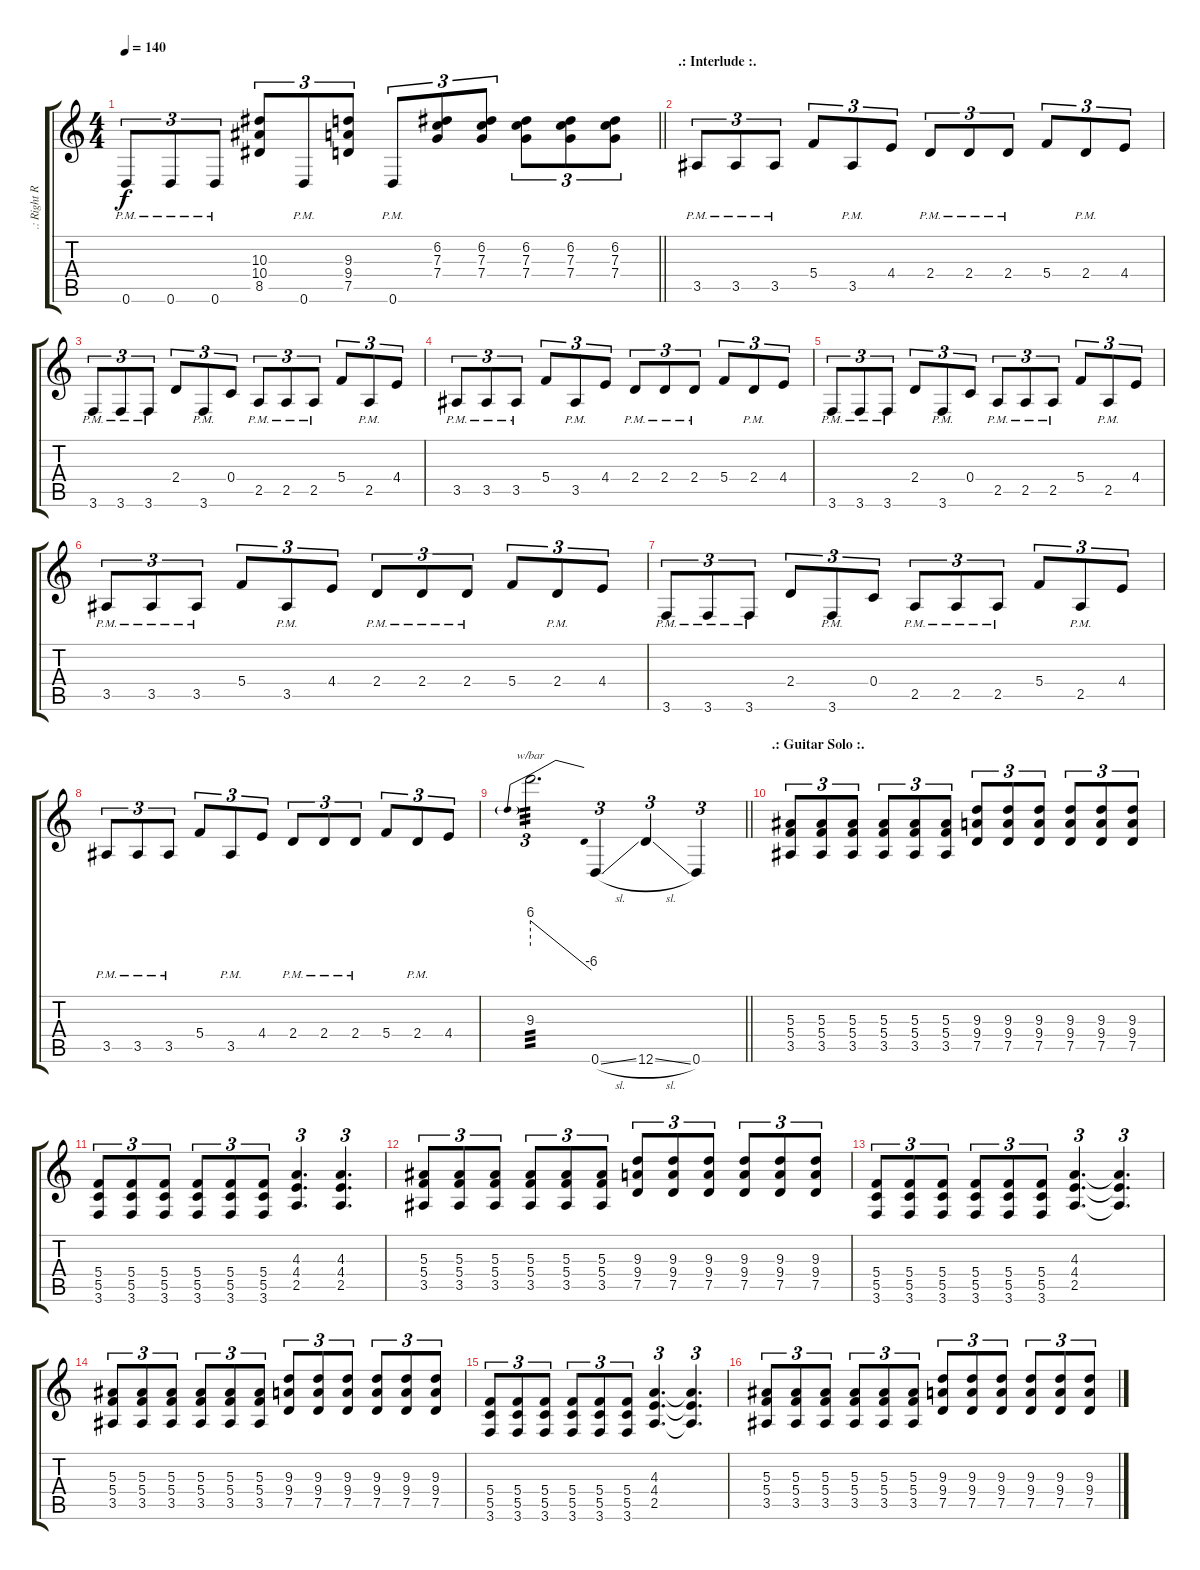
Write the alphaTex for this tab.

\track (".: Right Rythm Guitar :." ".: Right R") {instrument distortionguitar}
\staff {score tabs}
\tuning (D4 A3 F3 C3 G2 D2) {hide}
\ts (4 4)
\tempo 140
\clef g2
\barLineRight lightlight
\ks c
0.6{pm}.8{tu (3 2) dy f} 0.6{pm}.8{tu (3 2)} 0.6{pm}.8{tu (3 2)} (10.3 10.4 8.5).8{tu (3 2)} 0.6{pm}.8{tu (3 2)} (9.3 9.4 7.5).8{tu (3 2)} 0.6{pm}.8{tu (3 2)} (6.2 7.3 7.4).8{tu (3 2)} (6.2 7.3 7.4).8{tu (3 2)} (6.2 7.3 7.4).8{tu (3 2)} (6.2 7.3 7.4).8{tu (3 2)} (6.2 7.3 7.4).8{tu (3 2)} |
\section ("" ".: Interlude :.")
3.5{pm}.8{tu (3 2)} 3.5{pm}.8{tu (3 2)} 3.5{pm}.8{tu (3 2)} 5.4.8{tu (3 2)} 3.5{pm}.8{tu (3 2)} 4.4.8{tu (3 2)} 2.4{pm}.8{tu (3 2)} 2.4{pm}.8{tu (3 2)} 2.4{pm}.8{tu (3 2)} 5.4.8{tu (3 2)} 2.4{pm}.8{tu (3 2)} 4.4.8{tu (3 2)} |
3.6{pm}.8{tu (3 2)} 3.6{pm}.8{tu (3 2)} 3.6{pm}.8{tu (3 2)} 2.4.8{tu (3 2)} 3.6{pm}.8{tu (3 2)} 0.4.8{tu (3 2)} 2.5{pm}.8{tu (3 2)} 2.5{pm}.8{tu (3 2)} 2.5{pm}.8{tu (3 2)} 5.4.8{tu (3 2)} 2.5{pm}.8{tu (3 2)} 4.4.8{tu (3 2)} |
3.5{pm}.8{tu (3 2)} 3.5{pm}.8{tu (3 2)} 3.5{pm}.8{tu (3 2)} 5.4.8{tu (3 2)} 3.5{pm}.8{tu (3 2)} 4.4.8{tu (3 2)} 2.4{pm}.8{tu (3 2)} 2.4{pm}.8{tu (3 2)} 2.4{pm}.8{tu (3 2)} 5.4.8{tu (3 2)} 2.4{pm}.8{tu (3 2)} 4.4.8{tu (3 2)} |
3.6{pm}.8{tu (3 2)} 3.6{pm}.8{tu (3 2)} 3.6{pm}.8{tu (3 2)} 2.4.8{tu (3 2)} 3.6{pm}.8{tu (3 2)} 0.4.8{tu (3 2)} 2.5{pm}.8{tu (3 2)} 2.5{pm}.8{tu (3 2)} 2.5{pm}.8{tu (3 2)} 5.4.8{tu (3 2)} 2.5{pm}.8{tu (3 2)} 4.4.8{tu (3 2)} |
3.5{pm}.8{tu (3 2)} 3.5{pm}.8{tu (3 2)} 3.5{pm}.8{tu (3 2)} 5.4.8{tu (3 2)} 3.5{pm}.8{tu (3 2)} 4.4.8{tu (3 2)} 2.4{pm}.8{tu (3 2)} 2.4{pm}.8{tu (3 2)} 2.4{pm}.8{tu (3 2)} 5.4.8{tu (3 2)} 2.4{pm}.8{tu (3 2)} 4.4.8{tu (3 2)} |
3.6{pm}.8{tu (3 2)} 3.6{pm}.8{tu (3 2)} 3.6{pm}.8{tu (3 2)} 2.4.8{tu (3 2)} 3.6{pm}.8{tu (3 2)} 0.4.8{tu (3 2)} 2.5{pm}.8{tu (3 2)} 2.5{pm}.8{tu (3 2)} 2.5{pm}.8{tu (3 2)} 5.4.8{tu (3 2)} 2.5{pm}.8{tu (3 2)} 4.4.8{tu (3 2)} |
3.5{pm}.8{tu (3 2)} 3.5{pm}.8{tu (3 2)} 3.5{pm}.8{tu (3 2)} 5.4.8{tu (3 2)} 3.5{pm}.8{tu (3 2)} 4.4.8{tu (3 2)} 2.4{pm}.8{tu (3 2)} 2.4{pm}.8{tu (3 2)} 2.4{pm}.8{tu (3 2)} 5.4.8{tu (3 2)} 2.4{pm}.8{tu (3 2)} 4.4.8{tu (3 2)} |
\barLineRight lightlight
9.3.2{d tu (3 2) tbe (predivedive default 0 24 60 -24) tp 3} 0.6{sl}.4{tu (3 2)} 12.6{sl}.4{tu (3 2)} 0.6.4{tu (3 2)} |
\section ("" ".: Guitar Solo :.")
(5.3 5.4 3.5).8{tu (3 2) volume 10} (5.3 5.4 3.5).8{tu (3 2)} (5.3 5.4 3.5).8{tu (3 2)} (5.3 5.4 3.5).8{tu (3 2)} (5.3 5.4 3.5).8{tu (3 2)} (5.3 5.4 3.5).8{tu (3 2)} (9.3 9.4 7.5).8{tu (3 2)} (9.3 9.4 7.5).8{tu (3 2)} (9.3 9.4 7.5).8{tu (3 2)} (9.3 9.4 7.5).8{tu (3 2)} (9.3 9.4 7.5).8{tu (3 2)} (9.3 9.4 7.5).8{tu (3 2)} |
(5.4 5.5 3.6).8{tu (3 2)} (5.4 5.5 3.6).8{tu (3 2)} (5.4 5.5 3.6).8{tu (3 2)} (5.4 5.5 3.6).8{tu (3 2)} (5.4 5.5 3.6).8{tu (3 2)} (5.4 5.5 3.6).8{tu (3 2)} (4.3 4.4 2.5).4{d tu (3 2)} (4.3 4.4 2.5).4{d tu (3 2)} |
(5.3 5.4 3.5).8{tu (3 2)} (5.3 5.4 3.5).8{tu (3 2)} (5.3 5.4 3.5).8{tu (3 2)} (5.3 5.4 3.5).8{tu (3 2)} (5.3 5.4 3.5).8{tu (3 2)} (5.3 5.4 3.5).8{tu (3 2)} (9.3 9.4 7.5).8{tu (3 2)} (9.3 9.4 7.5).8{tu (3 2)} (9.3 9.4 7.5).8{tu (3 2)} (9.3 9.4 7.5).8{tu (3 2)} (9.3 9.4 7.5).8{tu (3 2)} (9.3 9.4 7.5).8{tu (3 2)} |
(5.4 5.5 3.6).8{tu (3 2)} (5.4 5.5 3.6).8{tu (3 2)} (5.4 5.5 3.6).8{tu (3 2)} (5.4 5.5 3.6).8{tu (3 2)} (5.4 5.5 3.6).8{tu (3 2)} (5.4 5.5 3.6).8{tu (3 2)} (4.3 4.4 2.5).4{d tu (3 2)} (4.3{t} 4.4{t} 2.5{t}).4{d tu (3 2)} |
(5.3 5.4 3.5).8{tu (3 2)} (5.3 5.4 3.5).8{tu (3 2)} (5.3 5.4 3.5).8{tu (3 2)} (5.3 5.4 3.5).8{tu (3 2)} (5.3 5.4 3.5).8{tu (3 2)} (5.3 5.4 3.5).8{tu (3 2)} (9.3 9.4 7.5).8{tu (3 2)} (9.3 9.4 7.5).8{tu (3 2)} (9.3 9.4 7.5).8{tu (3 2)} (9.3 9.4 7.5).8{tu (3 2)} (9.3 9.4 7.5).8{tu (3 2)} (9.3 9.4 7.5).8{tu (3 2)} |
(5.4 5.5 3.6).8{tu (3 2)} (5.4 5.5 3.6).8{tu (3 2)} (5.4 5.5 3.6).8{tu (3 2)} (5.4 5.5 3.6).8{tu (3 2)} (5.4 5.5 3.6).8{tu (3 2)} (5.4 5.5 3.6).8{tu (3 2)} (4.3 4.4 2.5).4{d tu (3 2)} (4.3{t} 4.4{t} 2.5{t}).4{d tu (3 2)} |
(5.3 5.4 3.5).8{tu (3 2)} (5.3 5.4 3.5).8{tu (3 2)} (5.3 5.4 3.5).8{tu (3 2)} (5.3 5.4 3.5).8{tu (3 2)} (5.3 5.4 3.5).8{tu (3 2)} (5.3 5.4 3.5).8{tu (3 2)} (9.3 9.4 7.5).8{tu (3 2)} (9.3 9.4 7.5).8{tu (3 2)} (9.3 9.4 7.5).8{tu (3 2)} (9.3 9.4 7.5).8{tu (3 2)} (9.3 9.4 7.5).8{tu (3 2)} (9.3 9.4 7.5).8{tu (3 2)}
